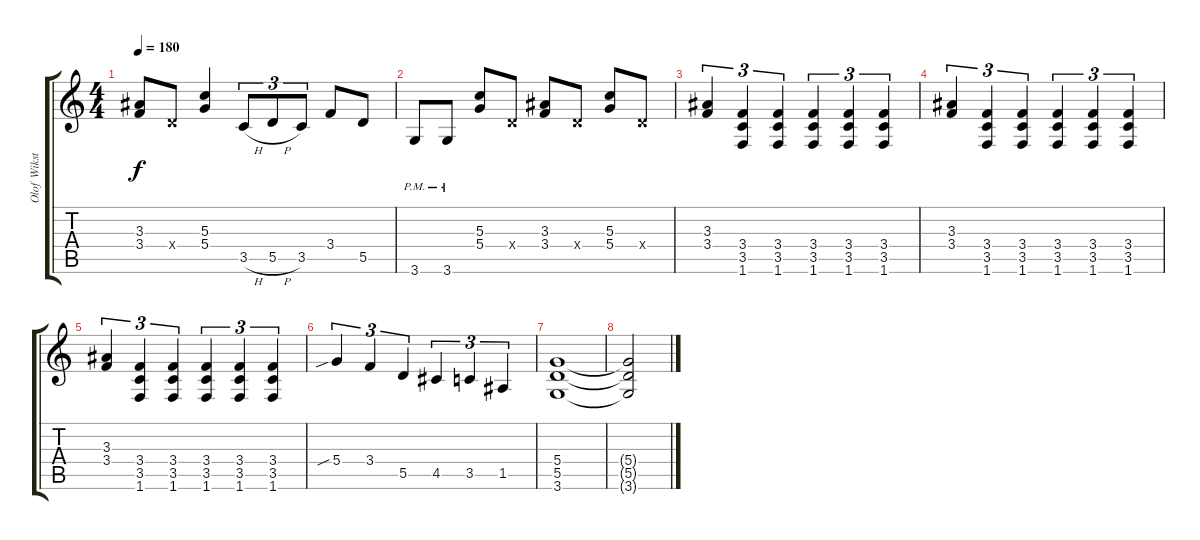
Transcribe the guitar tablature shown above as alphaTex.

\track ("Olof Wikstrand" "Olof Wikst") {instrument overdrivenguitar}
\staff {score tabs}
\tuning (E4 B3 G3 D3 A2 E2) {hide}
\ts (4 4)
\tempo 180
\clef g2
\ks c
(3.3 3.4).8{dy f} 0.4{x}.8 (5.3 5.4).4 3.5{h}.8{tu (3 2)} 5.5{h}.8{tu (3 2)} 3.5.8{tu (3 2)} 3.4.8 5.5.8 |
3.6{pm}.8 3.6{pm}.8 (5.3 5.4).8 0.4{x}.8 (3.3 3.4).8 0.4{x}.8 (5.3 5.4).8 0.4{x}.8 |
(3.3 3.4).4{tu (3 2)} (3.4 3.5 1.6).4{tu (3 2)} (3.4 3.5 1.6).4{tu (3 2)} (3.4 3.5 1.6).4{tu (3 2)} (3.4 3.5 1.6).4{tu (3 2)} (3.4 3.5 1.6).4{tu (3 2)} |
(3.3 3.4).4{tu (3 2)} (3.4 3.5 1.6).4{tu (3 2)} (3.4 3.5 1.6).4{tu (3 2)} (3.4 3.5 1.6).4{tu (3 2)} (3.4 3.5 1.6).4{tu (3 2)} (3.4 3.5 1.6).4{tu (3 2)} |
(3.3 3.4).4{tu (3 2)} (3.4 3.5 1.6).4{tu (3 2)} (3.4 3.5 1.6).4{tu (3 2)} (3.4 3.5 1.6).4{tu (3 2)} (3.4 3.5 1.6).4{tu (3 2)} (3.4 3.5 1.6).4{tu (3 2)} |
5.4{sib}.4{tu (3 2)} 3.4.4{tu (3 2)} 5.5.4{tu (3 2)} 4.5.4{tu (3 2)} 3.5.4{tu (3 2)} 1.5.4{tu (3 2)} |
(5.4 5.5 3.6).1 |
(5.4{t} 5.5{t} 3.6{t}).2
